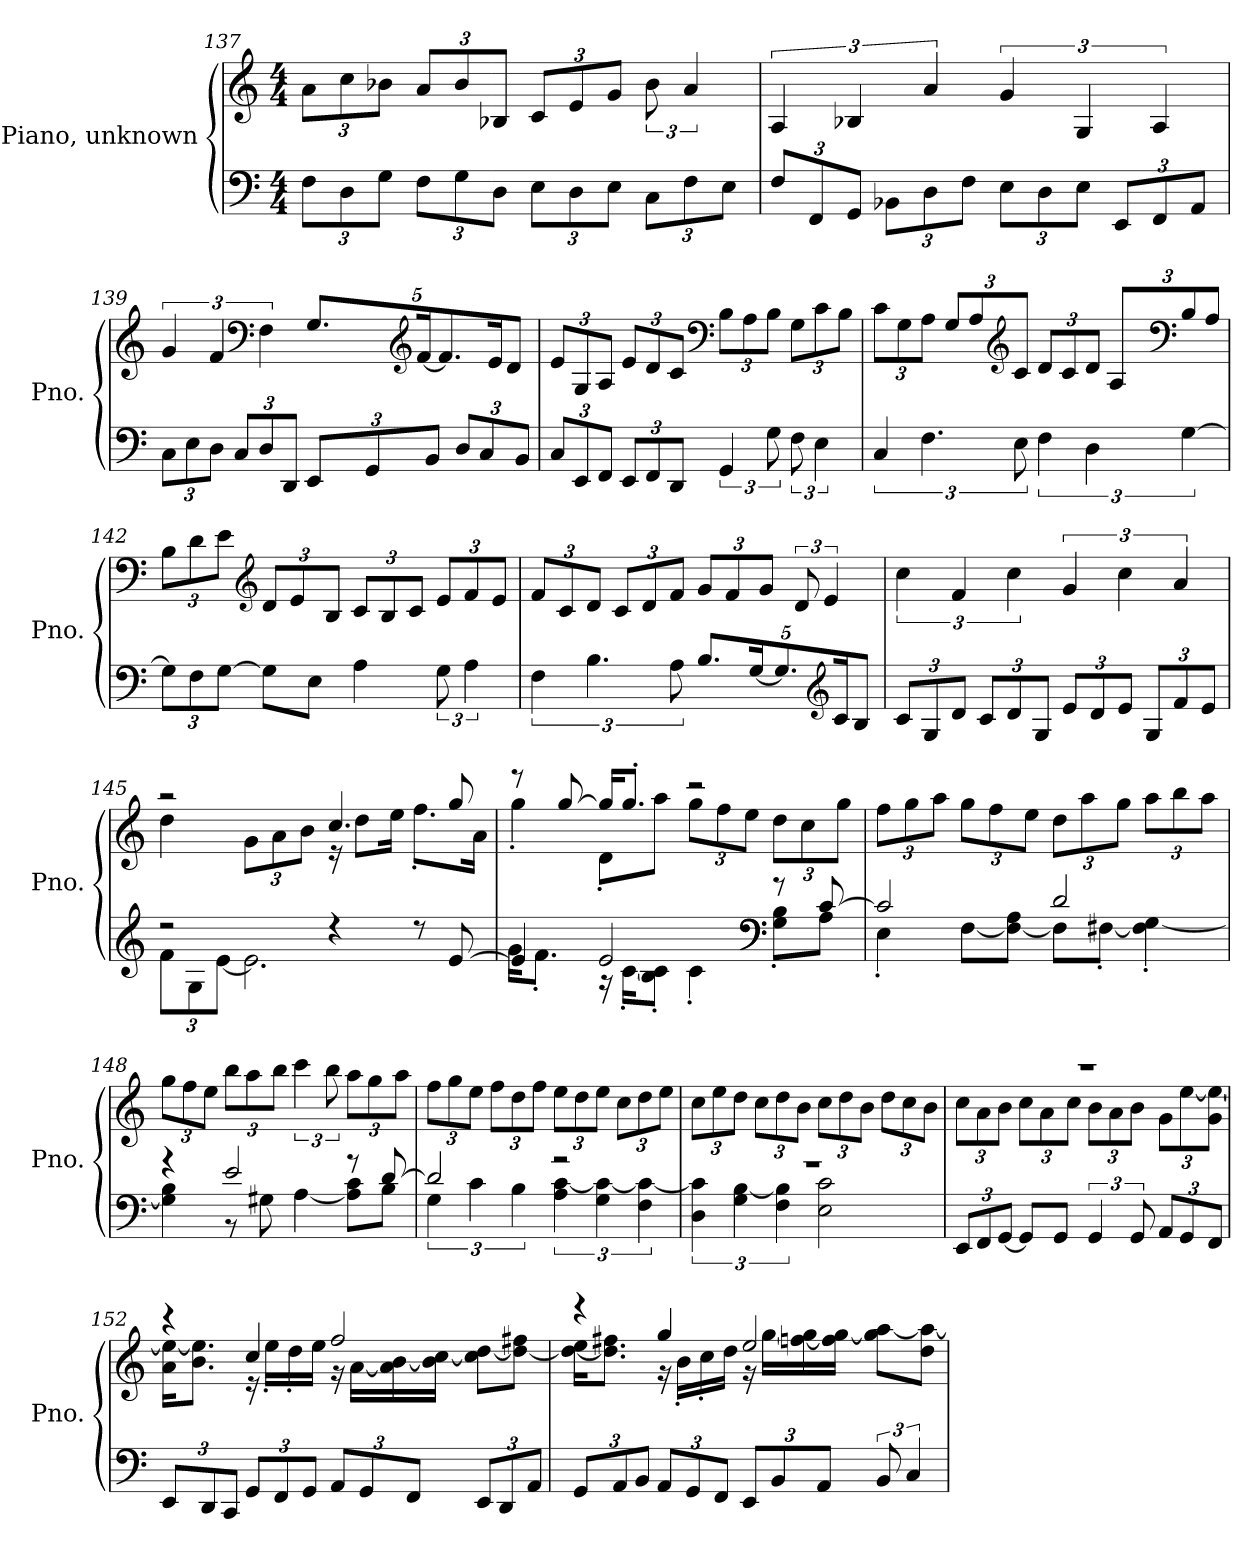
**kern	**kern
*part1	*part1
*staff2	*staff1
*I"Piano, unknown	*
*I'Pno.	*
!!LO:PB:g=z
*clefF4	*clefG2
*k[]	*k[]
*M4/4	*M4/4
*Xbrackettup	*Xbrackettup
=137	=137
12F\L	12a\L
12D\	12cc\
12G\J	12b-X\J
12F\L	12a/L
12G\	12b-/
12D\J	12B-X/J
12E\L	12c/L
12D\	12e/
12E\J	12g/J
*	*brackettup
12C\L	12b-\
12F\	6a/
12E\J	.
=138	=138
12F/L	6A/
12FF/	.
12GG/J	6B-X/
12BB-X\L	.
12D\	6a/
12F\J	.
12E\L	6g/
12D\	.
12E\J	6G/
12EE/L	.
12FF/	6A/
12AA/J	.
=139	=139
12C\L	6g/
12E\	.
12D\J	6f/
12C/L	.
*	*clefF4
12D/	6F\
12DD/J	.
*	*Xbrackettup
12EE/L	10.G/L
12GG/	.
*	*clefG2
.	[20f/K
12BB/J	.
.	10.f/]
12D/L	.
12C/	.
.	20e/K
.	10d/J
12BB/J	.
!!LO:LB:g=z
=140	=140
12C/L	12e/L
12EE/	12G/
12FF/J	12A/J
12EE/L	12e/L
12FF/	12d/
12DD/J	12c/J
*	*clefF4
*brackettup	*
6GG/	12B\L
.	12A\
12G\	12B\J
12F\	12G\L
6E\	12c\
.	12B\J
=141	=141
6C/	12c\L
.	12G\
6.F\	12A\J
.	12G/L
.	12A/
*	*clefG2
12E\	12c/J
6F\	12d/L
.	12c/
6D\	12d/J
.	12A/L
*	*clefF4
[6G\	12B/
.	12A/J
=142	=142
*Xbrackettup	*
12G\L]	12B\L
12F\	12d\
[12G\J	12e\J
*	*clefG2
8G\L]	12d/L
.	12e/
8E\J	.
.	12B/J
4A\	12c/L
.	12B/
.	12c/J
*brackettup	*
12G\	12e/L
6A\	12f/
.	12e/J
!!LO:LB:g=z
=143	=143
6F\	12f/L
.	12c/
6.B\	12d/J
.	12c/L
.	12d/
12A\	12f/J
*Xbrackettup	*
10.B/L	12g/L
.	12f/
[20G/K	.
.	12g/J
10.G/]	.
*	*brackettup
.	12d/
.	6e/
*clefG2	*
20c/K	.
10B/J	.
=144	=144
12c/L	6cc\
12G/	.
12d/J	6f/
12c/L	.
12d/	6cc\
12G/J	.
12e/L	6g/
12d/	.
12e/J	6cc\
12G/L	.
12f/	6a/
12e/J	.
=145	=145
*^	*^
2r	12f\L	2r	4dd\
.	12G\	.	.
.	[12e\J	.	.
*	*	*	*Xbrackettup
.	2.e\]	.	12g\L
.	.	.	12a\
.	.	.	12b\J
4r	.	4.cc/	16r
.	.	.	8dd\L
.	.	.	16ee\Jk
8r	.	.	8.ff'\L
[8e/	.	8gg/	.
.	.	.	16a\Jk
!!LO:LB:g=z	!!
=146	=146	=146	=146
4e/]	16g\KL	8r	4gg'\
.	8.f'\J	.	.
.	.	[8gg/	.
2e/	16r	16gg/KL]	8d'\L
.	[16c'\KL	8.gg'/J	.
.	8B\' 8c\]'J	.	8aa\J
.	4c'\	2r	12gg\L
.	.	.	12ff\
.	.	.	12ee\J
*clefF4	*	*	*
8r	8G\' 8B\'L	.	12dd\L
.	.	.	12cc\
[8c/	8A\J	.	.
.	.	.	12gg\J
*	*	*v	*v
=147	=147	=147
2c/]	4E'\	12ff\L
.	.	12gg\
.	.	12aa\J
.	[8F\L	12gg\L
.	.	12ff\
.	8F\_ 8A\J	.
.	.	12ee\J
2d/	8F\L]	12dd\L
.	.	12aa\
.	[8F#X'\J	.
.	.	12gg\J
.	4F#\]' [4G\'	12aa\L
.	.	12bb\
.	.	12aa\J
=148	=148	=148
4r	4G\] 4B\	12gg\L
.	.	12ff\
.	.	12ee\J
2e/	8r	12bb\L
.	.	12aa\
.	8G#X\	.
.	.	12bb\J
*	*	*brackettup
.	[4A\	6ccc\
.	.	12bb\
*	*	*Xbrackettup
8r	8A\] 8c\L	12aa\L
.	.	12gg\
[8d/	8B\J	.
.	.	12aa\J
!!LO:LB:g=z
=149	=149	=149
*	*brackettup	*
2d/]	6G\	12ff\L
.	.	12gg\
.	6c\	12ee\J
.	.	12ff\L
.	6B\	12dd\
.	.	12ff\J
2r	6A\ [6c\	12ee\L
.	.	12dd\
.	6G\ 6c\_	12ee\J
.	.	12cc\L
.	6F\ 6c\_	12dd\
.	.	12ee\J
=150	=150	=150
1r	6D\ 6c\]	12cc\L
.	.	12ee\
.	6G\ [6B\	12dd\J
.	.	12cc\L
.	6F\ 6B\]	12dd\
.	.	12b\J
.	2E\ 2c\	12cc\L
.	.	12dd\
.	.	12b\J
.	.	12dd\L
.	.	12cc\
.	.	12b\J
*v	*v	*
=151	=151
*Xbrackettup	*
*	*^
12EE/L	1r	12cc\L
12FF/	.	12a\
[12GG/J	.	12b\J
8GG/L]	.	12cc\L
.	.	12a\
8GG/J	.	.
.	.	12cc\J
*brackettup	*	*
6GG/	.	12b\L
.	.	12a\
12GG/	.	12b\J
*Xbrackettup	*	*
12AA/L	.	12g\L
12GG/	.	[12ee\
12FF/J	.	12g\ 12ee\_J
!!LO:LB:g=z	!!
=152	=152	=152
12EE/L	4r	16a\ 16ee\_KL
.	.	8.b\ 8.ee\]J
12DD/	.	.
12CC/J	.	.
12GG/L	4cc/	16r
.	.	16ee'\LL
12FF/	.	.
.	.	16dd'\
12GG/J	.	.
.	.	16ee\JJ
12AA/L	2ff/	16r
.	.	[16a\LL
12GG/	.	.
.	.	16a\] [16b\
12FF/J	.	.
.	.	16b\] [16cc\JJ
12EE/L	.	8cc\] [8dd\L
12DD/	.	.
.	.	8dd\_ 8ff#X\J
12AA/J	.	.
=153	=153	=153
12GG/L	4r	16dd\_ 16ee\KL
.	.	8.dd\] 8.ff#X\J
12AA/	.	.
12BB/J	.	.
12AA/L	4gg/	16r
.	.	16b'\LL
12GG/	.	.
.	.	16cc'\
12FF/J	.	.
.	.	16dd\JJ
12EE/L	2ee/	16r
.	.	[16gg\LL
12BB/	.	.
.	.	[16ffn\ 16gg\]
12AA/J	.	.
.	.	16ff\] [16gg\JJ
*brackettup	*	*
12BB/	.	8gg\] [8aa\L
6C/	.	.
.	.	8dd\ 8aa\_J
*	*v	*v
=	=
*-	*-
